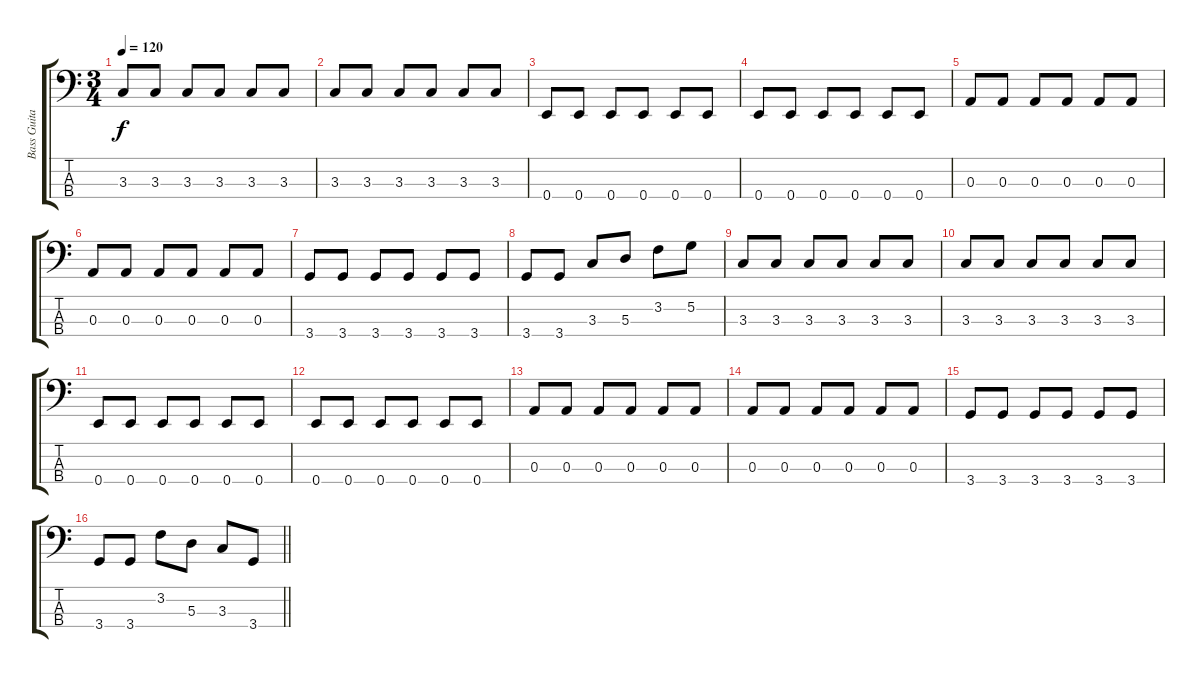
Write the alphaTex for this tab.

\track ("Bass Guitar" "Bass Guita") {instrument electricbasspick}
\staff {score tabs}
\tuning (G2 D2 A1 E1) {hide}
\ts (3 4)
\tempo 120
\clef f4
\ks c
3.3.8{dy f} 3.3.8 3.3.8 3.3.8 3.3.8 3.3.8 |
3.3.8 3.3.8 3.3.8 3.3.8 3.3.8 3.3.8 |
0.4.8 0.4.8 0.4.8 0.4.8 0.4.8 0.4.8 |
0.4.8 0.4.8 0.4.8 0.4.8 0.4.8 0.4.8 |
0.3.8 0.3.8 0.3.8 0.3.8 0.3.8 0.3.8 |
0.3.8 0.3.8 0.3.8 0.3.8 0.3.8 0.3.8 |
3.4.8 3.4.8 3.4.8 3.4.8 3.4.8 3.4.8 |
3.4.8 3.4.8 3.3.8 5.3.8 3.2.8 5.2.8 |
3.3.8 3.3.8 3.3.8 3.3.8 3.3.8 3.3.8 |
3.3.8 3.3.8 3.3.8 3.3.8 3.3.8 3.3.8 |
0.4.8 0.4.8 0.4.8 0.4.8 0.4.8 0.4.8 |
0.4.8 0.4.8 0.4.8 0.4.8 0.4.8 0.4.8 |
0.3.8 0.3.8 0.3.8 0.3.8 0.3.8 0.3.8 |
0.3.8 0.3.8 0.3.8 0.3.8 0.3.8 0.3.8 |
3.4.8 3.4.8 3.4.8 3.4.8 3.4.8 3.4.8 |
\barLineRight lightlight
3.4.8 3.4.8 3.2.8 5.3.8 3.3.8 3.4.8
